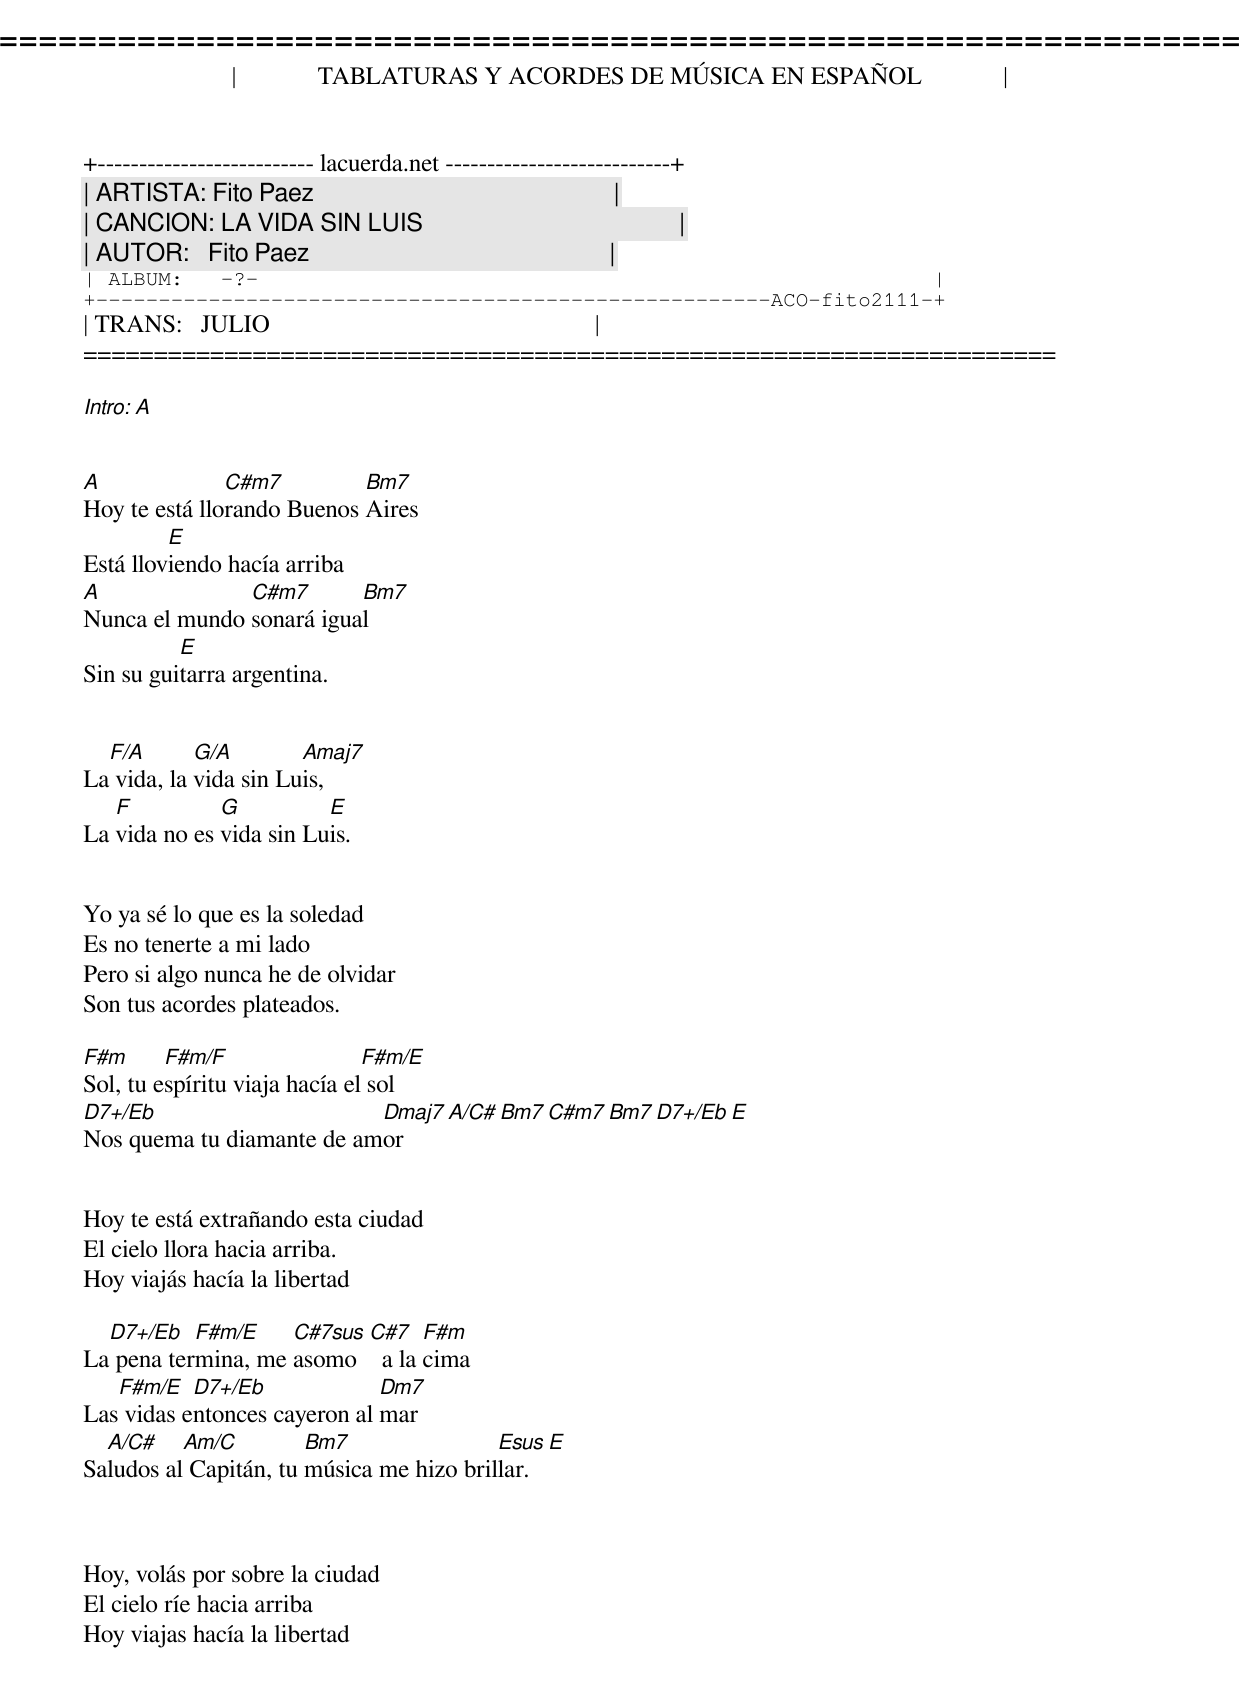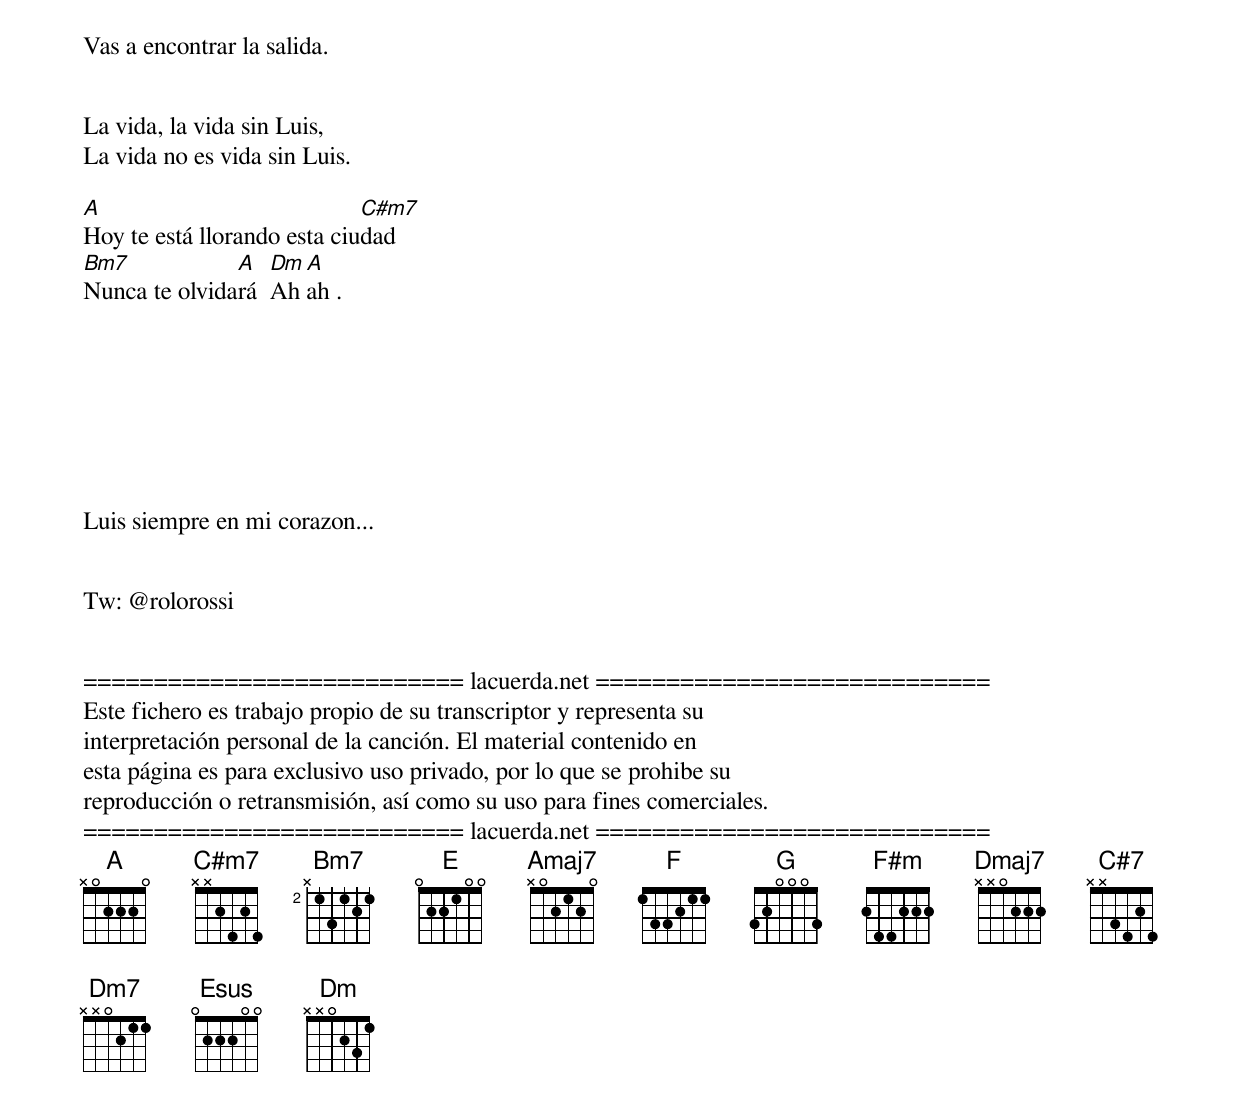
=====================================================================
|             TABLATURAS Y ACORDES DE MÚSICA EN ESPAÑOL             |
+-------------------------- lacuerda.net ---------------------------+
| ARTISTA: Fito Paez                                                |
| CANCION: LA VIDA SIN LUIS                                         |
| AUTOR:   Fito Paez                                                |
| ALBUM:   -?-                                                      |
+------------------------------------------------------ACO-fito2111-+
| TRANS:   JULIO                                                    |
=====================================================================

Intro: A


A              C#m7         Bm7
Hoy te está llorando Buenos Aires
         E
Está lloviendo hacía arriba
A              C#m7       Bm7
Nunca el mundo sonará igual
          E
Sin su guitarra argentina.


  F/A       G/A        Amaj7
La vida, la vida sin Luis,
   F          G          E
La vida no es vida sin Luis.


Yo ya sé lo que es la soledad
Es no tenerte a mi lado
Pero si algo nunca he de olvidar
Son tus acordes plateados.

F#m      F#m/F                 F#m/E
Sol, tu espíritu viaja hacía el sol
D7+/Eb                     Dmaj7  A/C# Bm7 C#m7 Bm7 D7+/Eb  E
Nos quema tu diamante de amor


Hoy te está extrañando esta ciudad
El cielo llora hacia arriba.
Hoy viajás hacía la libertad

  D7+/Eb   F#m/E    C#7sus C#7    F#m
La pena termina, me asomo    a la cima
   F#m/E   D7+/Eb             Dm7
Las vidas entonces cayeron al mar
  A/C#    Am/C         Bm7                Esus E
Saludos al Capitán, tu música me hizo brillar.



Hoy, volás por sobre la ciudad
El cielo ríe hacia arriba
Hoy viajas hacía la libertad
Vas a encontrar la salida.


La vida, la vida sin Luis,
La vida no es vida sin Luis.

A                            C#m7
Hoy te está llorando esta ciudad
Bm7            A   Dm A
Nunca te olvidará  Ah ah .




F/A:   x03210
G/A:   x0543x
A7maj: x02120
F#m/F: 243222
F#m/E: xx2222
D7maj: xx0222
D7+/Eb:xx1222  o  Ebdim x6767x
A/C#:  x4222x
Am/C:  x3221x




Luis siempre en mi corazon...


Tw: @rolorossi


=========================== lacuerda.net ============================
Este fichero es trabajo propio de su transcriptor y representa su
interpretación personal de la canción. El material contenido en
esta página es para exclusivo uso privado, por lo que se prohibe su
reproducción o retransmisión, así como su uso para fines comerciales.
=========================== lacuerda.net ============================
